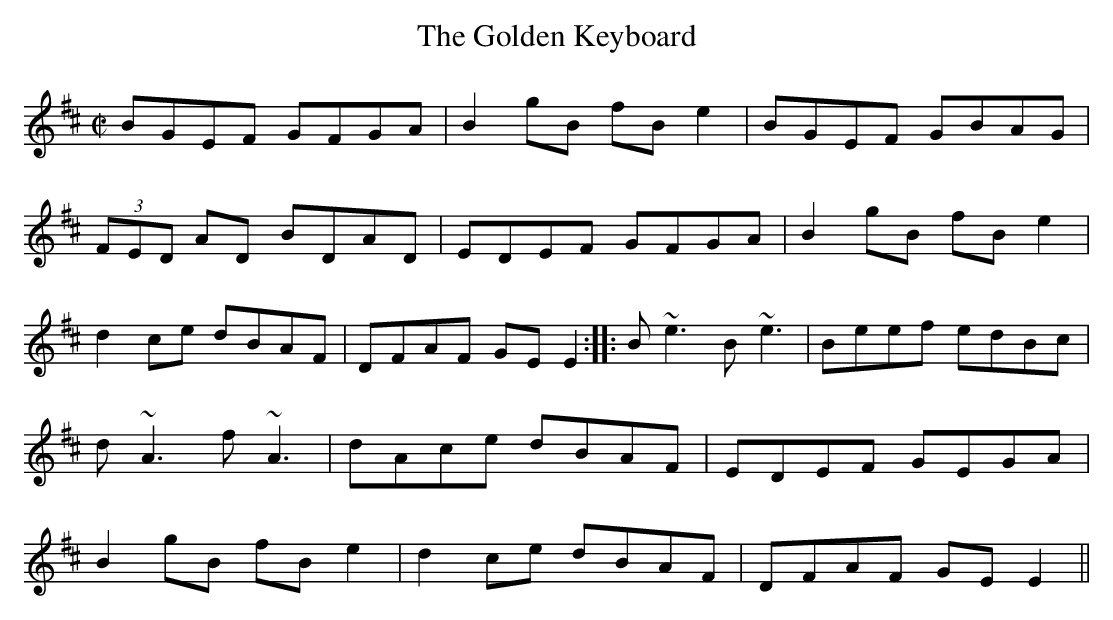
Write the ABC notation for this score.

X:1
T:Golden Keyboard, The
M:C|
K:D
BGEF GFGA|B2gB fBe2|BGEF GBAG|(3FED AD BDAD|\
EDEF GFGA|B2gB fBe2|d2ce dBAF|DFAF GEE2::\
B~e3 B~e3|Beef edBc|d~A3 f~A3|dAce dBAF|\
EDEF GEGA|B2gB fBe2|d2ce dBAF|DFAF GEE2||
